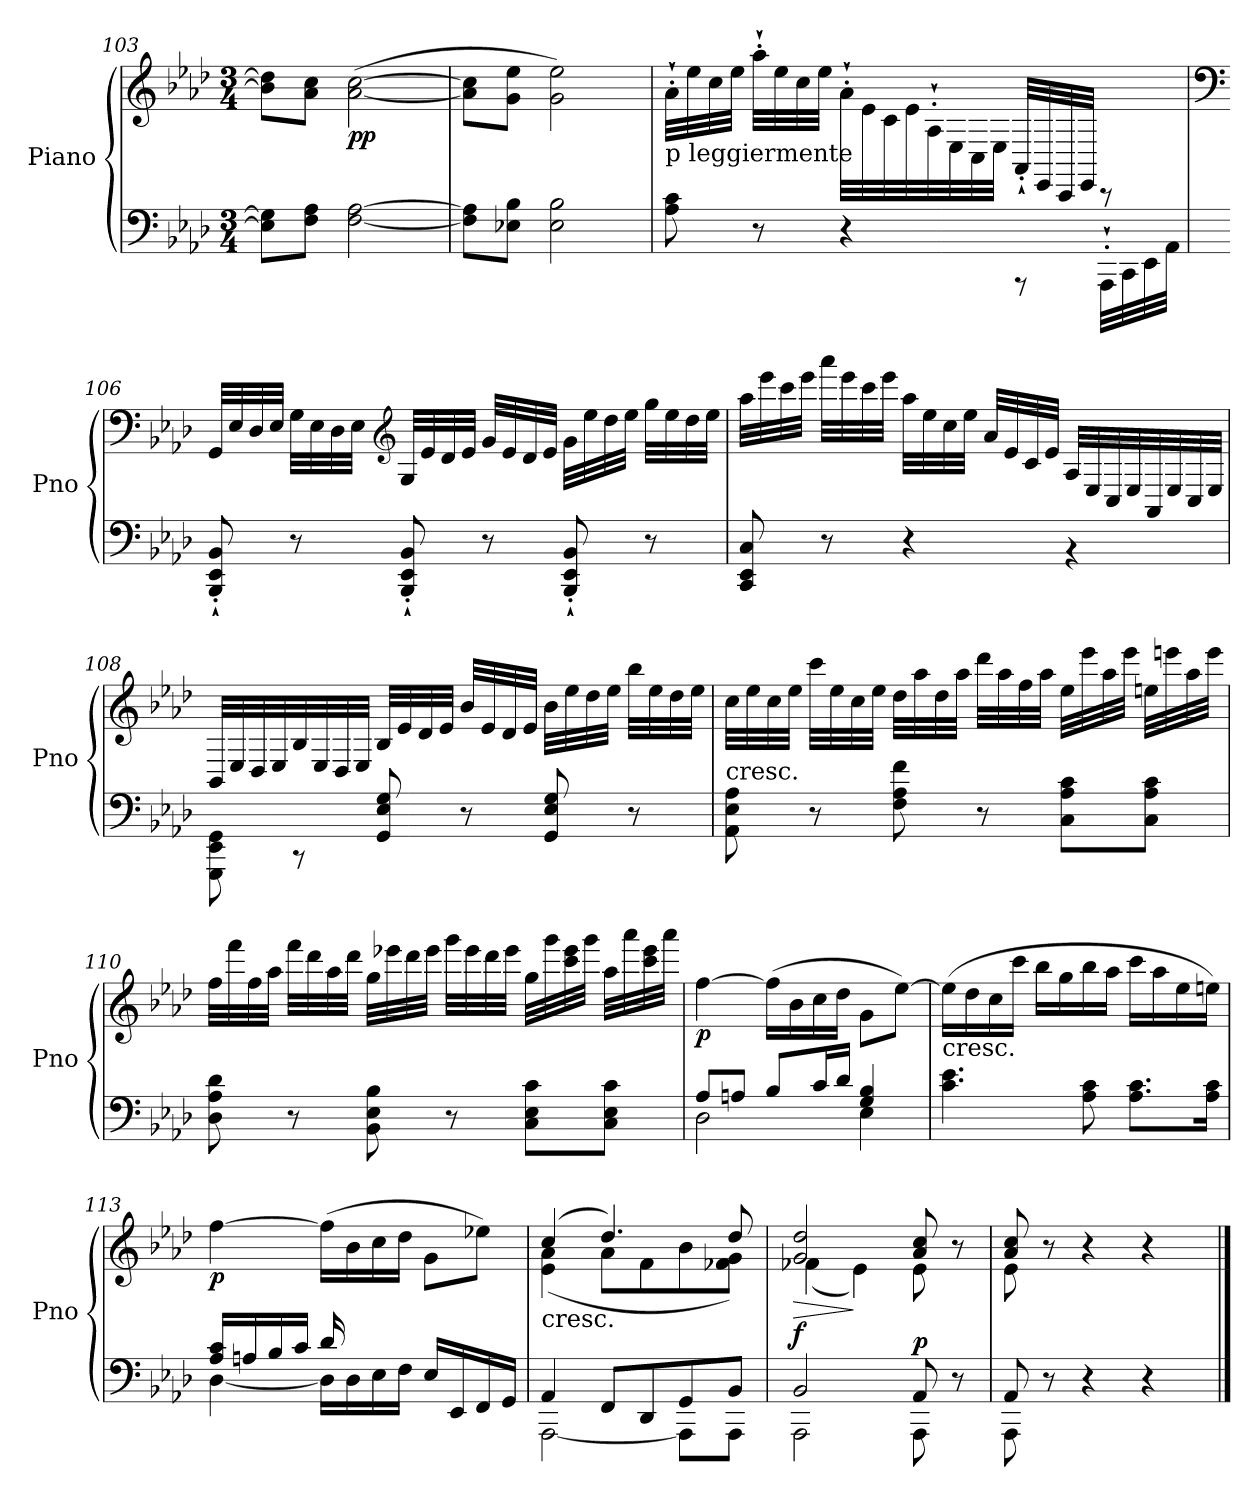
**kern	**kern	**dynam
*part1	*part1	*part1
*staff2	*staff1	*staff1/2
*I"Piano	*	*
*I'Pno	*	*
*clefF4	*clefG2	*
*k[b-e-a-d-]	*k[b-e-a-d-]	*
*A-:	*A-:	*
*M3/4	*M3/4	*
=103	=103	=103
8E\] 8G\]L	8b-\] 8dd-\]L	.
8F\ 8A-\J	8a-\ 8cc\J	.
!	!	!LO:DY:b
[2F\ [2A-\	(>[2a-\ [2cc\	pp
=104	=104	=104
8F\] 8A-\]L	8a-\] 8cc\]L	.
8E-X\ 8B-\J	8g\ 8ee-\J	.
2E-\ 2B-\	2g\ 2ee-\)	.
=105	=105	=105
!	!LO:TX:b:t=p leggiermente	!
8A-\ 8c\	32a-'`\LLL	.
.	32ee-\	.
.	32cc\	.
.	32ee-\JJJ	.
8r	32aa-'`\LLL	.
.	32ee-\	.
.	32cc\	.
.	32ee-\JJJ	.
4r	32a-'`\LLL	.
.	32e-\	.
.	32c\	.
.	32e-\	.
.	32A-'`\	.
.	32E-\	.
.	32C\	.
.	32E-\JJJ	.
8rAAA	32AA-'`/LLL	.
.	32EE-/	.
.	32CC/	.
.	32EE-/JJJ	.
32AAA-'`\LLL	8rCC	.
32CC\	.	.
32EE-\	.	.
32AA-\JJJ	.	.
!!LO:LB:g=z
=106	=106	=106
*	*clefF4	*
8BBB-/'` 8EE-/'` 8BB-/'`	32GG/LLL	.
.	32E-/	.
.	32D-/	.
.	32E-/JJJ	.
8r	32G\LLL	.
.	32E-\	.
.	32D-\	.
.	32E-\JJJ	.
*	*clefG2	*
8BBB-/'` 8EE-/'` 8BB-/'`	32G/LLL	.
.	32e-/	.
.	32d-/	.
.	32e-/JJJ	.
8r	32g/LLL	.
.	32e-/	.
.	32d-/	.
.	32e-/JJJ	.
8BBB-/'` 8EE-/'` 8BB-/'`	32g\LLL	.
.	32ee-\	.
.	32dd-\	.
.	32ee-\JJJ	.
8r	32gg\LLL	.
.	32ee-\	.
.	32dd-\	.
.	32ee-\JJJ	.
!!LO:LB:g=z
=107	=107	=107
8CC/ 8EE-/ 8C/	32aa-\LLL	.
.	32eee-\	.
.	32ccc\	.
.	32eee-\JJJ	.
8r	32aaa-\LLL	.
.	32eee-\	.
.	32ccc\	.
.	32eee-\JJJ	.
4r	32aa-\LLL	.
.	32ee-\	.
.	32cc\	.
.	32ee-\JJJ	.
.	32a-/LLL	.
.	32e-/	.
.	32c/	.
.	32e-/JJJ	.
4rBB	32A-/LLL	.
.	32E-/	.
.	32C/	.
.	32E-/	.
.	32AA-/	.
.	32E-/	.
.	32C/	.
.	32E-/JJJ	.
!!LO:LB:g=z
=108	=108	=108
8GGG\ 8EE-\ 8GG\	32BB-/LLL	.
.	32E-/	.
.	32D-/	.
.	32E-/	.
8rCC	32B-/	.
.	32E-/	.
.	32D-/	.
.	32E-/JJJ	.
8GG/ 8E-/ 8G/	32B-/LLL	.
.	32e-/	.
.	32d-/	.
.	32e-/JJJ	.
8r	32b-/LLL	.
.	32e-/	.
.	32d-/	.
.	32e-/JJJ	.
8GG/ 8E-/ 8G/	32b-\LLL	.
.	32ee-\	.
.	32dd-\	.
.	32ee-\JJJ	.
8r	32bb-\LLL	.
.	32ee-\	.
.	32dd-\	.
.	32ee-\JJJ	.
!!LO:LB:g=z
=109	=109	=109
!LO:TX:a:t=cresc.	!	!
8AA-\ 8E-\ 8A-\	32cc\LLL	.
.	32ee-\	.
.	32cc\	.
.	32ee-\JJJ	.
8r	32ccc\LLL	.
.	32ee-\	.
.	32cc\	.
.	32ee-\JJJ	.
8F\ 8A-\ 8f\	32dd-\LLL	.
.	32aa-\	.
.	32dd-\	.
.	32aa-\JJJ	.
8r	32ddd-\LLL	.
.	32aa-\	.
.	32ff\	.
.	32aa-\JJJ	.
8C\ 8A-\ 8c\L	32ee-\LLL	.
.	32eee-\	.
.	32aa-\	.
.	32eee-\JJJ	.
8C\ 8A-\ 8c\J	32een\LLL	.
.	32eeen\	.
.	32aa-\	.
.	32eee\JJJ	.
!!LO:PB:g=z
=110	=110	=110
8D-\ 8A-\ 8d-\	32ff\LLL	.
.	32fff\	.
.	32ff\	.
.	32aa-\JJJ	.
8r	32fff\LLL	.
.	32ddd-\	.
.	32aa-\	.
.	32ddd-\JJJ	.
8BB-\ 8E-\ 8B-\	32gg\LLL	.
.	32eee-X\	.
.	32ddd-\	.
.	32eee-\JJJ	.
8r	32ggg\LLL	.
.	32eee-\	.
.	32ddd-\	.
.	32eee-\JJJ	.
8C\ 8E-\ 8c\L	32gg\LLL	.
.	32ggg\	.
.	32ccc\ 32eee-\	.
.	32ggg\JJJ	.
8C\ 8E-\ 8c\J	32aa-\LLL	.
.	32aaa-\	.
.	32ccc\ 32eee-\	.
.	32aaa-\JJJ	.
=111	=111	=111
*^	*	*
!	!	!	!LO:DY:b
8A-/L	2D-\	[4ff\	p
8An/J	.	.	.
8B-/L	.	(>16ff\LL]	.
.	.	16b-\	.
16c/L	.	16cc\	.
16d-/JJ	.	16dd-\JJ	.
4G/ 4B-/	4E-\	8g\L	.
.	.	[8ee-\J)	.
*v	*v	*	*
!!LO:LB:g=z
=112	=112	=112
!	!LO:TX:b:t=cresc.	!
4.c\ 4.e-\	(>16ee-\LL]	.
.	16dd-\	.
.	16cc\	.
.	16ccc\JJ	.
.	16bb-\LL	.
.	16gg\	.
8A-\ 8c\	16bb-\	.
.	16aa-\JJ	.
8.A-\ 8.c\L	16ccc\LL	.
.	16aa-\	.
.	16ee-\	.
16A-\ 16c\Jk	16een\JJ)	.
=113	=113	=113
*^	*	*
!	!	!	!LO:DY:b
16A-/ 16c/LL	[4D-\	[4ff\	p
16An/	.	.	.
16B-/	.	.	.
16c/JJ	.	.	.
16d-/	16D-\LL]	(>16ff\LL]	.
8.ryy	16D-\	16b-\	.
.	16E-\	16cc\	.
.	16F\JJ	16dd-\JJ	.
16E-/LL	4ryy	8g\L	.
16EE-/	.	.	.
16FF/	.	8ee-X\J)	.
16GG/JJ	.	.	.
=114	=114	=114	=114
*	*	*^	*
!	!	!LO:TX:b:t=cresc.	!	!
4AA-/	[2AAA-\	(>4cc/	(<4e-\ 4a-\	.
8FF/L	.	4.dd-/)	8a-\L	.
8DD-/	.	.	8f\	.
8GG/	8AAA-\L]	.	8b-\	.
8BB-/J	8AAA-\J	8dd-/	8f-X\ 8g\J)	.
=115	=115	=115	=115	=115
!	!	!	!	!LO:HP:b
!	!	!	!	!LO:DY:n=1:a=2
2BB-/	2AAA-\	2g/ 2dd-/	(<4f-X\	> f
.	.	.	4e-\)	]
!	!	!	!	!LO:DY:n=2:a=2
8AA-/	8AAA-\	8a-/ 8cc/	8e-\	p
8r	8ryy	8r	8ryy	.
!!LO:LB:g=z	!!
=116	=116	=116	=116	=116
8AA-/	8AAA-\	8a-/ 8cc/	8e-\	.
8r	2ryy	8r	2ryy	.
4r	.	4r	.	.
4r	.	4r	.	.
.	8ryy	.	8ryy	.
*v	*v	*	*	*
*	*v	*v	*
==	==	==
*-	*-	*-
